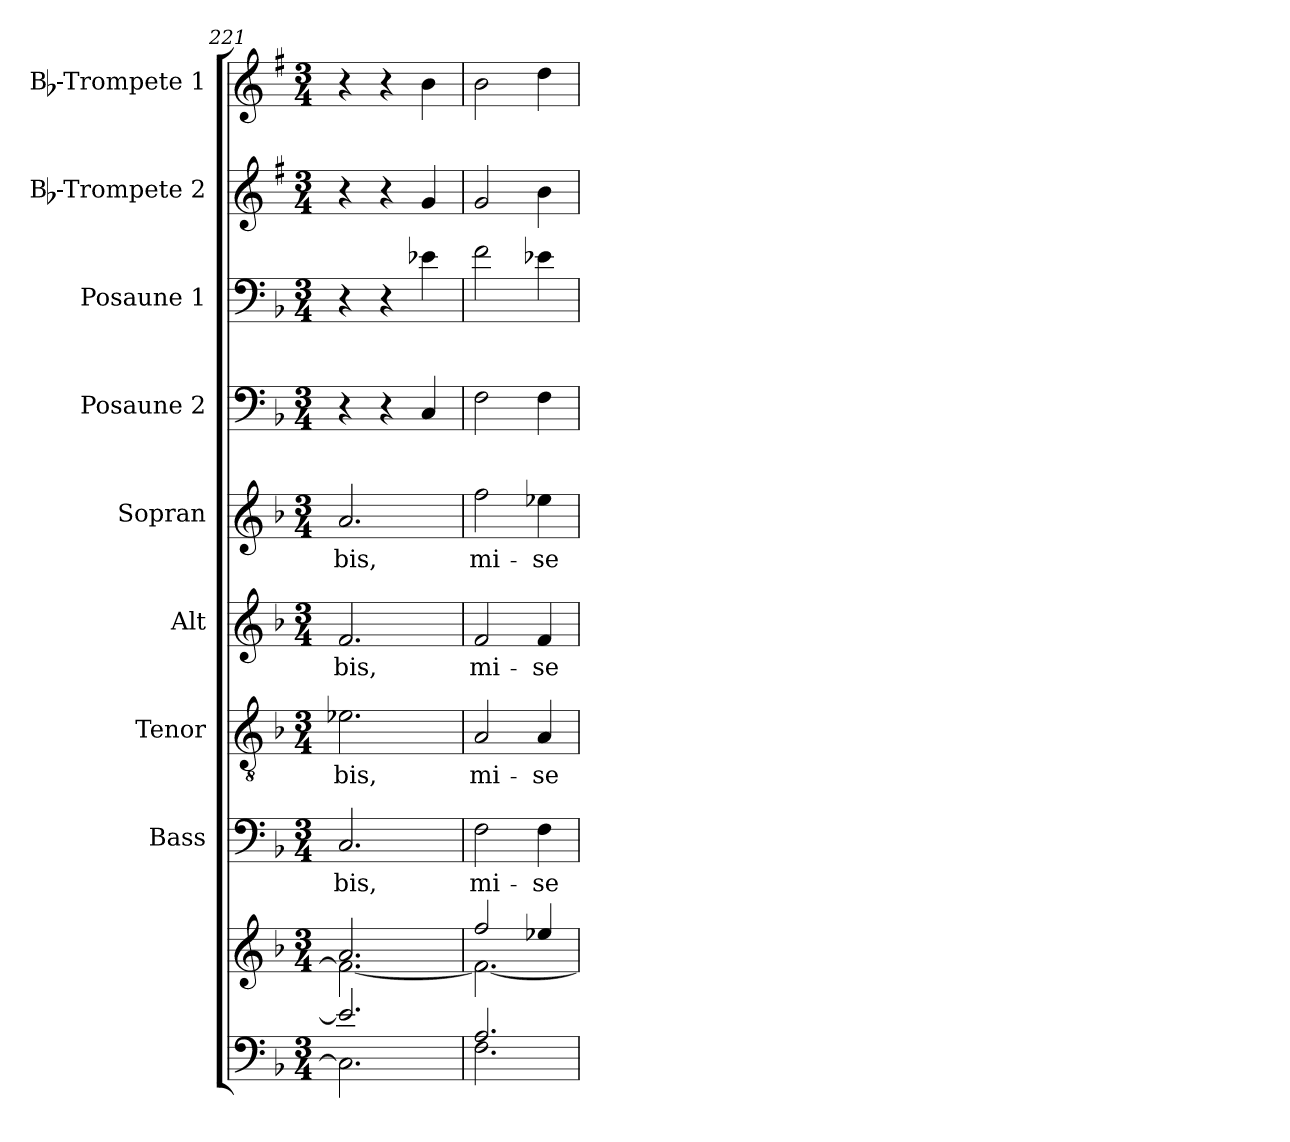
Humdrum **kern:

**kern	**kern	**kern	**text	**kern	**text	**kern	**text	**kern	**text	**kern	**kern	**kern	**kern
*part9	*part9	*part8	*part8	*part7	*part7	*part6	*part6	*part5	*part5	*part4	*part3	*part2	*part1
*staff10	*staff9	*staff8	*staff8	*staff7	*staff7	*staff6	*staff6	*staff5	*staff5	*staff4	*staff3	*staff2	*staff1
*	*	*I"Bass	*	*I"Tenor	*	*I"Alt	*	*I"Sopran	*	*I"Posaune 2	*I"Posaune 1	*I"Bb-Trompete 2	*I"Bb-Trompete 1
*	*	*I'B.	*	*I'T.	*	*I'A.	*	*I'S.	*	*I'Pos. 2	*I'Pos. 1	*I'Bb Trp. 2	*I'Bb Trp. 1
*clefF4	*clefG2	*clefF4	*	*clefGv2	*	*clefG2	*	*clefG2	*	*clefF4	*clefF4	*clefG2	*clefG2
*	*	*	*	*	*	*	*	*	*	*	*	*ITrd1c2	*ITrd1c2
*k[b-]	*k[b-]	*k[b-]	*	*k[b-]	*	*k[b-]	*	*k[b-]	*	*k[b-]	*k[b-]	*k[b-]	*k[b-]
*F:	*F:	*F:	*	*F:	*	*F:	*	*F:	*	*F:	*F:	*F:	*F:
*M3/4	*M3/4	*M3/4	*	*M3/4	*	*M3/4	*	*M3/4	*	*M3/4	*M3/4	*M3/4	*M3/4
=221	=221	=221	=221	=221	=221	=221	=221	=221	=221	=221	=221	=221	=221
*^	*^	*	*	*	*	*	*	*	*	*	*	*	*
!	!	!	!	!	!LO:LY:b	!	!LO:LY:b	!	!LO:LY:b	!	!LO:LY:b	!	!	!	!
2.e-/]	2.C\]	2.a/	2.f\_	2.C/	-bis,	2.e-X\	-bis,	2.f/	-bis,	2.a/	-bis,	4r	4r	4r	4r
.	.	.	.	.	.	.	.	.	.	.	.	4r	4r	4r	4r
.	.	.	.	.	.	.	.	.	.	.	.	4C/	4e-X\	4f/	4a\
=222	=222	=222	=222	=222	=222	=222	=222	=222	=222	=222	=222	=222	=222	=222	=222
!	!	!	!	!	!LO:LY:b	!	!LO:LY:b	!	!LO:LY:b	!	!LO:LY:b	!	!	!	!
2.A/	2.F\	2ff/	2.f\_	2F\	mi-	2A/	mi-	2f/	mi-	2ff\	mi-	2F\	2f\	2f/	2a\
!	!	!	!	!	!LO:LY:b	!	!LO:LY:b	!	!LO:LY:b	!	!LO:LY:b	!	!	!	!
.	.	4ee-X/	.	4F\	-se-	4A/	-se-	4f/	-se-	4ee-X\	-se-	4F\	4e-X\	4a\	4cc\
*v	*v	*	*	*	*	*	*	*	*	*	*	*	*	*	*
*	*v	*v	*	*	*	*	*	*	*	*	*	*	*	*
=	=	=	=	=	=	=	=	=	=	=	=	=	=
*-	*-	*-	*-	*-	*-	*-	*-	*-	*-	*-	*-	*-	*-
